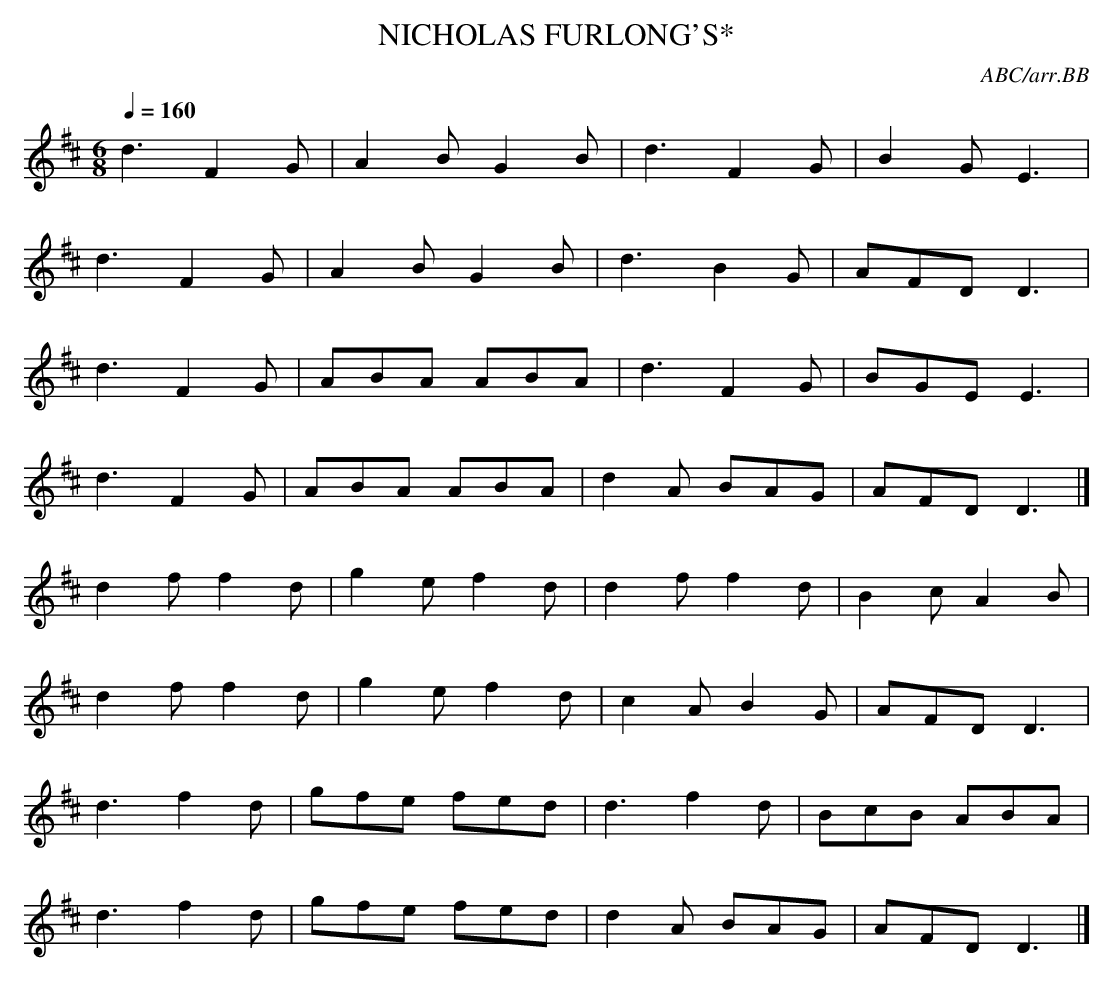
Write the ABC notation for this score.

X:1
T:NICHOLAS FURLONG'S*
C:ABC/arr.BB
L:1/8
M:6/8
Q:1/4=160
K:D
d3 F2G|A2B G2B|d3 F2G|B2G E3 |
d3 F2G|A2B G2B|d3 B2G|AFD D3 |
d3 F2G|ABA ABA|d3 F2G|BGE E3 |
d3 F2G|ABA ABA|d2A BAG|AFD D3 |]
d2f f2d|g2e f2d|d2f f2d|B2c A2B |
d2f f2d|g2e f2d|c2A B2G|AFD D3 |
d3 f2d|gfe fed|d3 f2d|BcB ABA |
d3 f2d|gfe fed|d2A BAG|AFD D3 |]
